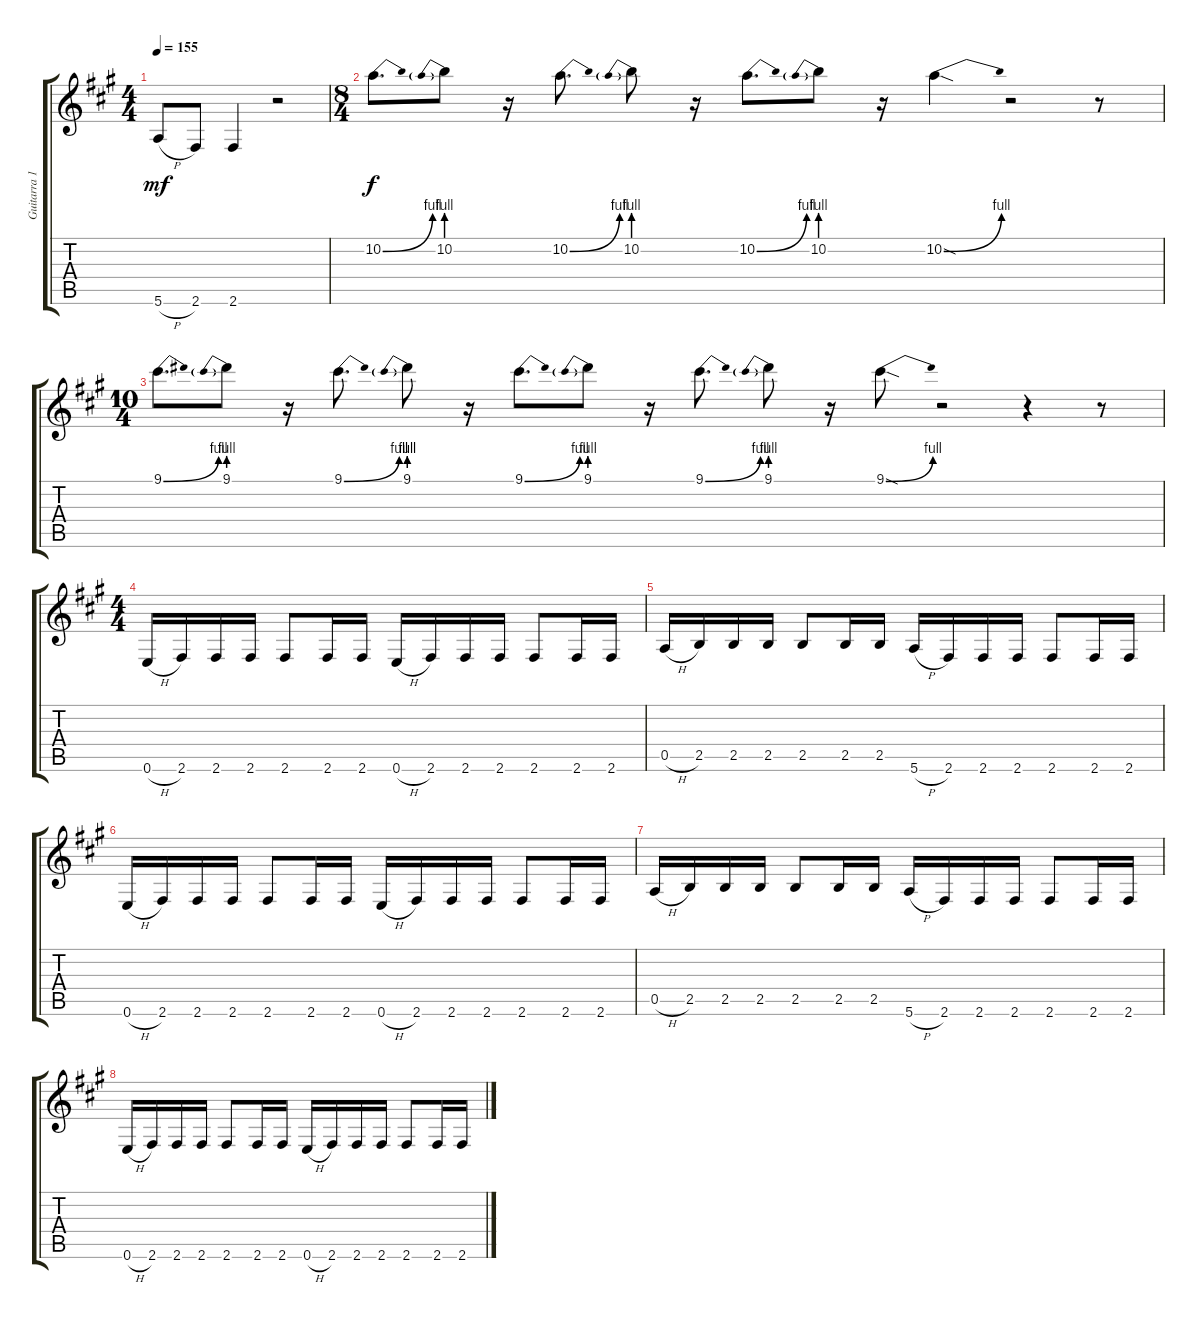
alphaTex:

\track ("Guitarra 1" "Guitarra 1") {instrument distortionguitar}
\staff {score tabs}
\tuning (E4 B3 G3 D3 A2 E2) {hide}
\ts (4 4)
\tempo 155
\clef g2
\ks f#minor
5.6{h}.8{dy mf} 2.6.8 2.6.4 r.2 |
\ts (8 4)
10.2{be (bend 0 0 60 4)}.8{d dy f} 10.2{be (prebend 0 4 60 4)}.8 r.16 10.2{be (bend 0 0 60 4)}.8{d} 10.2{be (prebend 0 4 60 4)}.8 r.16 10.2{be (bend 0 0 60 4)}.8{d} 10.2{be (prebend 0 4 60 4)}.8 r.16 10.2{be (bend 0 0 60 4) sod}.4 r.2 r.8 |
\ts (10 4)
9.1{be (bend 0 0 60 4)}.8{d} 9.1{be (prebend 0 4 60 4)}.8 r.16 9.1{be (bend 0 0 60 4)}.8{d} 9.1{be (prebend 0 4 60 4)}.8 r.16 9.1{be (bend 0 0 60 4)}.8{d} 9.1{be (prebend 0 4 60 4)}.8 r.16 9.1{be (bend 0 0 60 4)}.8{d} 9.1{be (prebend 0 4 60 4)}.8 r.16 9.1{be (bend 0 0 60 4) sod}.8 r.2 r.4 r.8 |
\ts (4 4)
0.6{h}.16 2.6.16 2.6.16 2.6.16 2.6.8 2.6.16 2.6.16 0.6{h}.16 2.6.16 2.6.16 2.6.16 2.6.8 2.6.16 2.6.16 |
0.5{h}.16 2.5.16 2.5.16 2.5.16 2.5.8 2.5.16 2.5.16 5.6{h}.16 2.6.16 2.6.16 2.6.16 2.6.8 2.6.16 2.6.16 |
0.6{h}.16 2.6.16 2.6.16 2.6.16 2.6.8 2.6.16 2.6.16 0.6{h}.16 2.6.16 2.6.16 2.6.16 2.6.8 2.6.16 2.6.16 |
0.5{h}.16 2.5.16 2.5.16 2.5.16 2.5.8 2.5.16 2.5.16 5.6{h}.16 2.6.16 2.6.16 2.6.16 2.6.8 2.6.16 2.6.16 |
0.6{h}.16 2.6.16 2.6.16 2.6.16 2.6.8 2.6.16 2.6.16 0.6{h}.16 2.6.16 2.6.16 2.6.16 2.6.8 2.6.16 2.6.16
